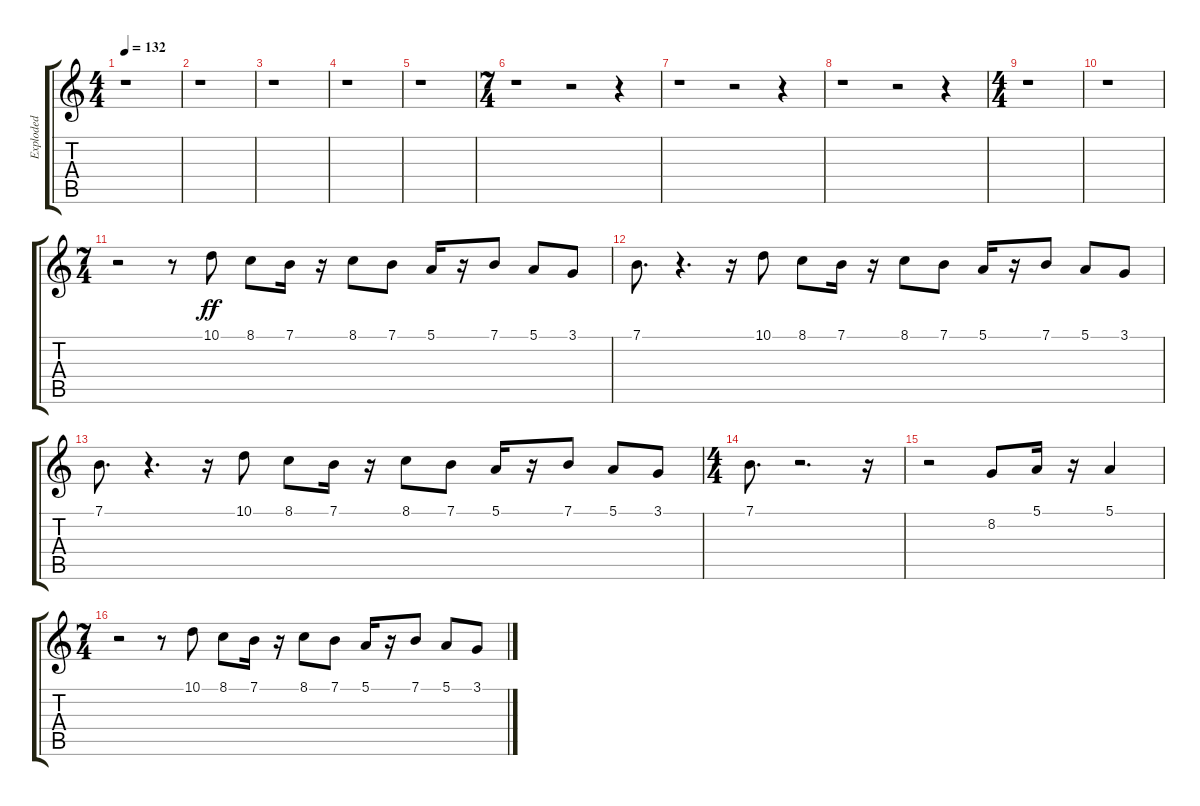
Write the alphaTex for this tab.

\track ("Exploded" "Exploded") {instrument vibraphone}
\staff {score tabs}
\tuning (E4 B3 G3 D3 A2 E2) {hide}
\ts (4 4)
\tempo 132
\clef g2
\ks c
r.1{dy ff} |
r.1 |
r.1 |
r.1 |
r.1 |
\ts (7 4)
r.1 r.2 r.4 |
r.1 r.2 r.4 |
r.1 r.2 r.4 |
\ts (4 4)
r.1 |
r.1 |
\ts (7 4)
r.2 r.8 10.1.8 8.1.8 7.1.16 r.16 8.1.8 7.1.8 5.1.16 r.16 7.1.8 5.1.8 3.1.8 |
7.1.8{d} r.4{d} r.16 10.1.8 8.1.8 7.1.16 r.16 8.1.8 7.1.8 5.1.16 r.16 7.1.8 5.1.8 3.1.8 |
7.1.8{d} r.4{d} r.16 10.1.8 8.1.8 7.1.16 r.16 8.1.8 7.1.8 5.1.16 r.16 7.1.8 5.1.8 3.1.8 |
\ts (4 4)
7.1.8{d} r.2{d} r.16 |
r.2 8.2.8 5.1.16 r.16 5.1.4 |
\ts (7 4)
r.2 r.8 10.1.8 8.1.8 7.1.16 r.16 8.1.8 7.1.8 5.1.16 r.16 7.1.8 5.1.8 3.1.8
